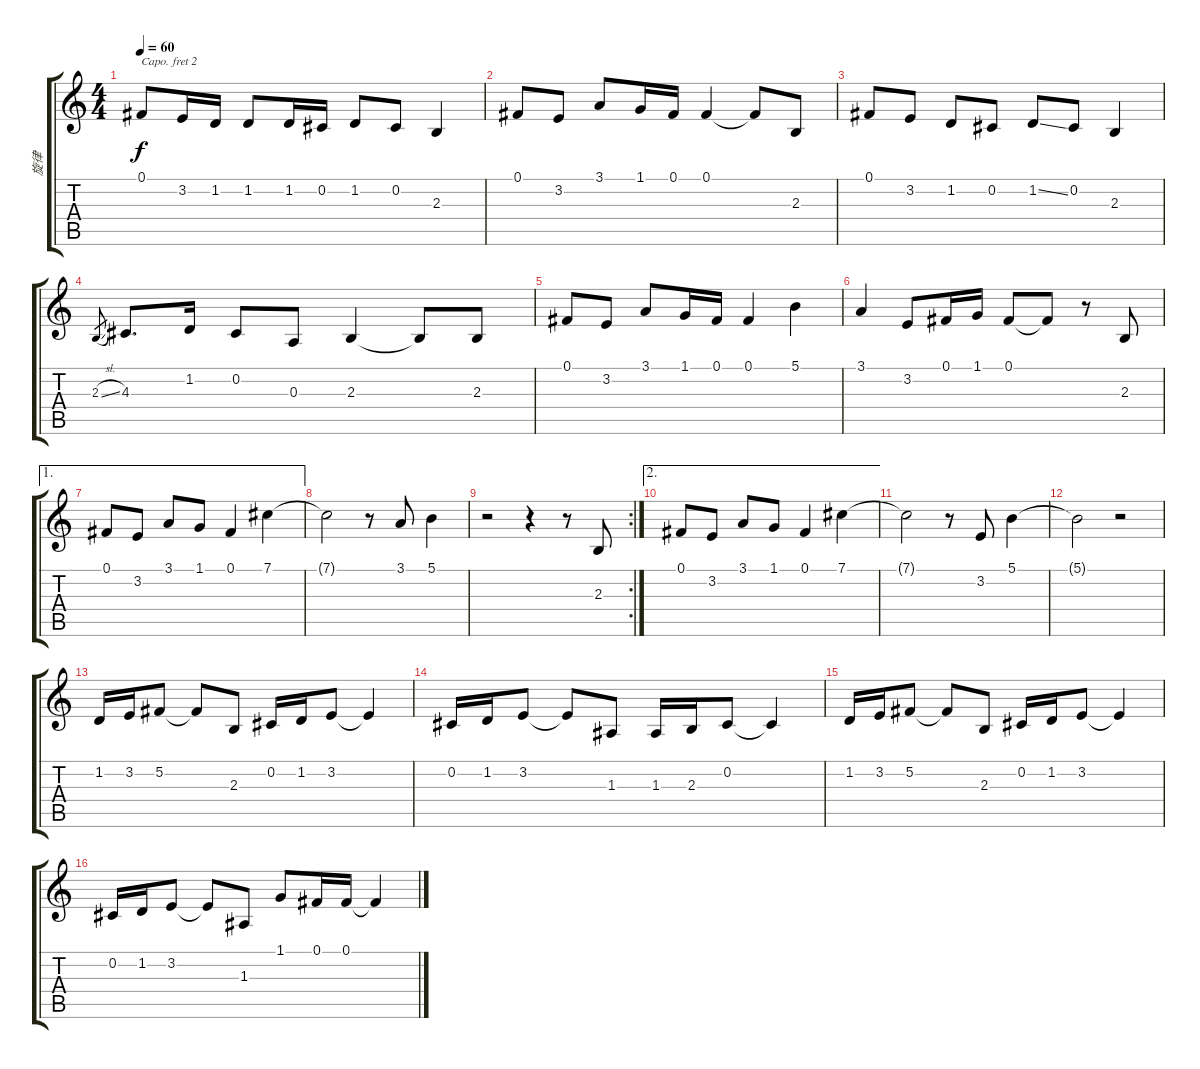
\track ("旋律" "旋律") {instrument acousticgrandpiano}
\staff {score tabs}
\capo 2
\tuning (E4 B3 G3 D3 A2 E2) {hide}
\ts (4 4)
\tempo 60
\clef g2
\ks c
0.1.8{dy f} 3.2.16 1.2.16 1.2.8 1.2.16 0.2.16 1.2.8 0.2.8 2.3.4 |
0.1.8 3.2.8 3.1.8 1.1.16 0.1.16 0.1.4 0.1{t}.8 2.3.8 |
0.1.8{txt ""} 3.2.8 1.2.8 0.2.8 1.2{ss}.8 0.2.8 2.3.4 |
2.3{sl}.8{gr} 4.3.8{d} 1.2.16 0.2.8 0.3.8 2.3.4 2.3{t}.8 2.3.8 |
0.1.8 3.2.8 3.1.8 1.1.16 0.1.16 0.1.4 5.1.4 |
3.1.4 3.2.8 0.1.16 1.1.16 0.1.8 0.1{t}.8 r.8 2.3.8 |
\ae 1
0.1.8 3.2.8 3.1.8 1.1.8 0.1.4 7.1.4 |
7.1{t}.2{volume 16} r.8 3.1.8 5.1.4 |
\rc 2
r.2 r.4 r.8 2.3.8 |
\ae 2
0.1.8 3.2.8 3.1.8 1.1.8 0.1.4 7.1.4 |
7.1{t}.2 r.8 3.2.8 5.1.4 |
5.1{t}.2 r.2 |
1.2.16 3.2.16 5.2.8 5.2{t}.8 2.3.8 0.2.16 1.2.16 3.2.8 3.2{t}.4 |
0.2.16 1.2.16 3.2.8 3.2{t}.8 1.3.8 1.3.16 2.3.16 0.2.8 0.2{t}.4 |
1.2.16 3.2.16 5.2.8 5.2{t}.8 2.3.8 0.2.16 1.2.16 3.2.8 3.2{t}.4 |
0.2.16 1.2.16 3.2.8 3.2{t}.8 1.3.8 1.1.8 0.1.16 0.1.16 0.1{t}.4
